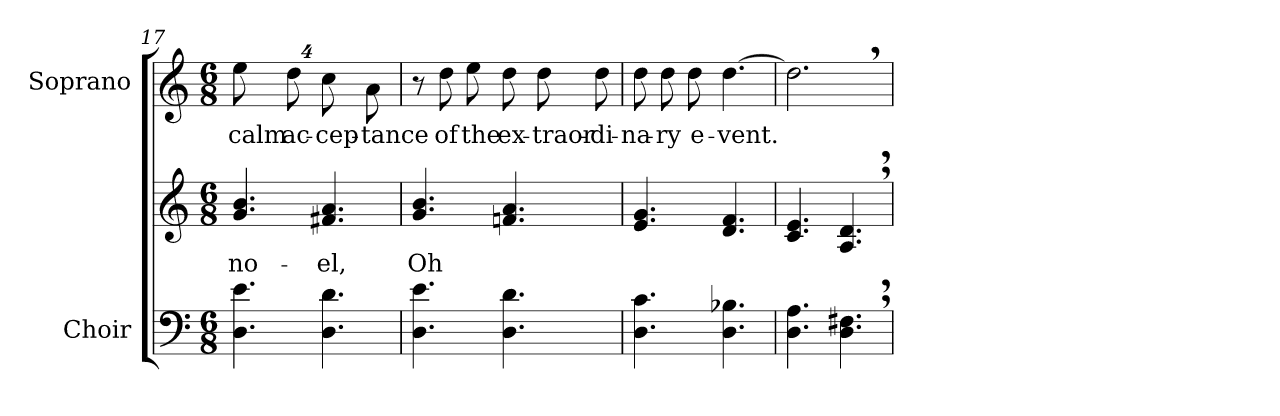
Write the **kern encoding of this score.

**kern	**kern	**text	**kern	**text
*part2	*part2	*part2	*part1	*part1
*staff3	*staff2	*staff2	*staff1	*staff1
*I"Choir	*	*	*I"Soprano	*
*I'Choir	*	*	*I'S.	*
*clefF4	*clefG2	*	*clefG2	*
*k[]	*k[]	*	*k[]	*
*C:	*C:	*	*C:	*
*M6/8	*M6/8	*	*M6/8	*
=17	=17	=17	=17	=17
!	!	!LO:LY:b:color=#000000	!	!
*	*	*	*Xbrackettup	*
!	!	!	!	!LO:LY:b:color=#000000
4.Di\ 4.ei	4.gi/ 4.bi	no-	16%3eei\	calm
!	!	!	!	!LO:LY:b:color=#000000
.	.	.	16%3ddi\	ac-
!	!	!LO:LY:b:color=#000000	!	!
!	!	!	!	!LO:LY:b:color=#000000
4.Di\ 4.di	4.f#Xi/ 4.ai	-el,	16%3cci\	-cep-
!	!	!	!	!LO:LY:b:color=#000000
.	.	.	16%3ai\	-tance
=18	=18	=18	=18	=18
!	!	!LO:LY:b:color=#000000	!	!
4.Di\ 4.ei	4.gi/ 4.bi	Oh	8r	.
!	!	!	!	!LO:LY:b:color=#000000
.	.	.	8ddi\	of
!	!	!	!	!LO:LY:b:color=#000000
.	.	.	8eei\	the
!	!	!	!	!LO:LY:b:color=#000000
4.Di\ 4.di	4.fni/ 4.ai	.	8ddi\	ex-
!	!	!	!	!LO:LY:b:color=#000000
.	.	.	8ddi\	-traor-
!	!	!	!	!LO:LY:b:color=#000000
.	.	.	8ddi\	-di-
=19	=19	=19	=19	=19
!	!	!	!	!LO:LY:b:color=#000000
4.Di\ 4.ci	4.ei/ 4.gi	.	8ddi\	-na-
!	!	!	!	!LO:LY:b:color=#000000
.	.	.	8ddi\	-ry
!	!	!	!	!LO:LY:b:color=#000000
.	.	.	8ddi\	e-
!	!	!	!	!LO:LY:b:color=#000000
4.Di\ 4.B-Xi	4.di/ 4.fi	.	[4.ddi\	-vent.
!!LO:LB:g=z
=20	=20	=20	=20	=20
4.Di\ 4.Ai	4.ci/ 4.ei	.	2.dd,i\]	.
4.Di\, 4.F#Xi,	4.Ai/, 4.di,	.	.	.
=	=	=	=	=
*-	*-	*-	*-	*-
